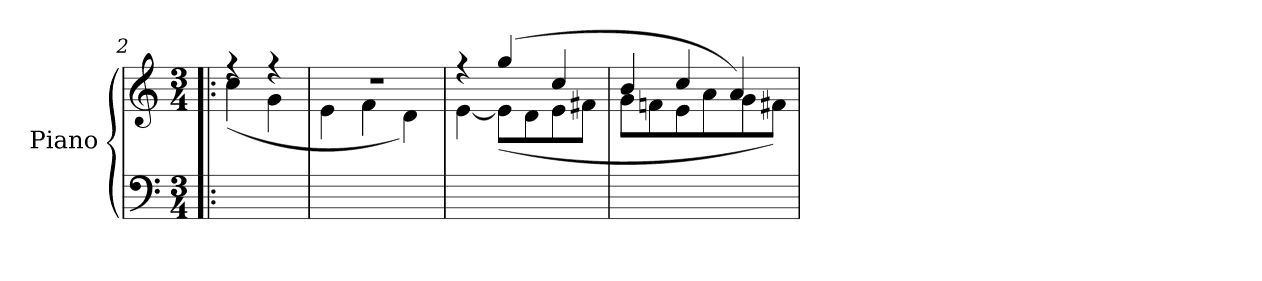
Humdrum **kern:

**kern	**kern	**dynam
*part1	*part1	*part1
*staff2	*staff1	*staff1/2
*I"Piano	*	*
*I'Pno.	*	*
*clefF4	*clefG2	*
*k[]	*k[]	*
*M3/4	*M3/4	*
=2!|:	=2!|:	=2!|:
*	*^	*
!	!	!	!LO:DY:b
2ryy	4rff	(<4cc\	other-dynamics
.	4rff	4g\	.
=3	=3	=3	=3
2.ryy	2.rdd	4e\	.
.	.	4f\	.
.	.	4d\)	.
=4	=4	=4	=4
2.ryy	4rff	[4e\	.
.	(>4gg/	(<8e\L]	.
.	.	8d\	.
.	4cc/	8e\	.
.	.	8f#X\J	.
=5	=5	=5	=5
2.ryy	4b/	8g\L	.
.	.	8fn\	.
.	4cc/	8e\	.
.	.	8a\	.
.	4a/)	8g\	.
.	.	8f#X\J)	.
*	*v	*v	*
=	=	=
*-	*-	*-
